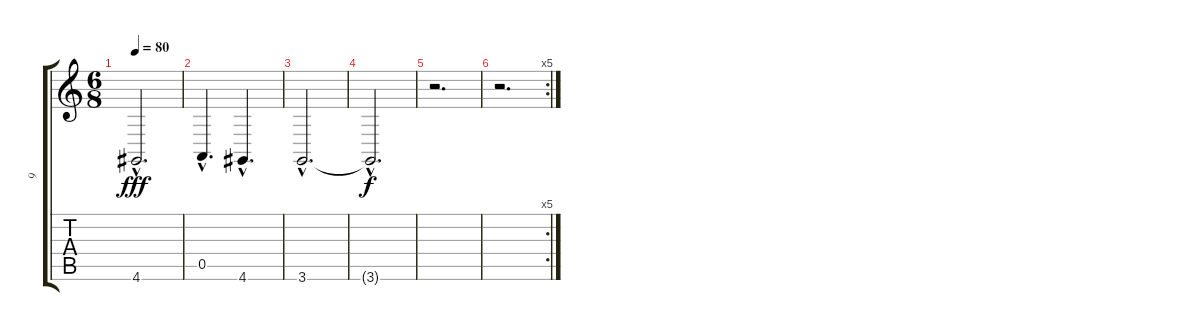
\track ("9" "9") {instrument bassoon}
\staff {score tabs}
\tuning (E4 B3 G3 D3 A2 E2) {hide}
\ts (6 8)
\tempo 80
\clef g2
\ks c
4.6{hac}.2{d dy fff} |
0.5{hac}.4{d} 4.6{hac}.4{d} |
3.6{hac}.2{d} |
3.6{hac t}.2{d dy f} |
r.2{d} |
\rc 5
r.2{d}
